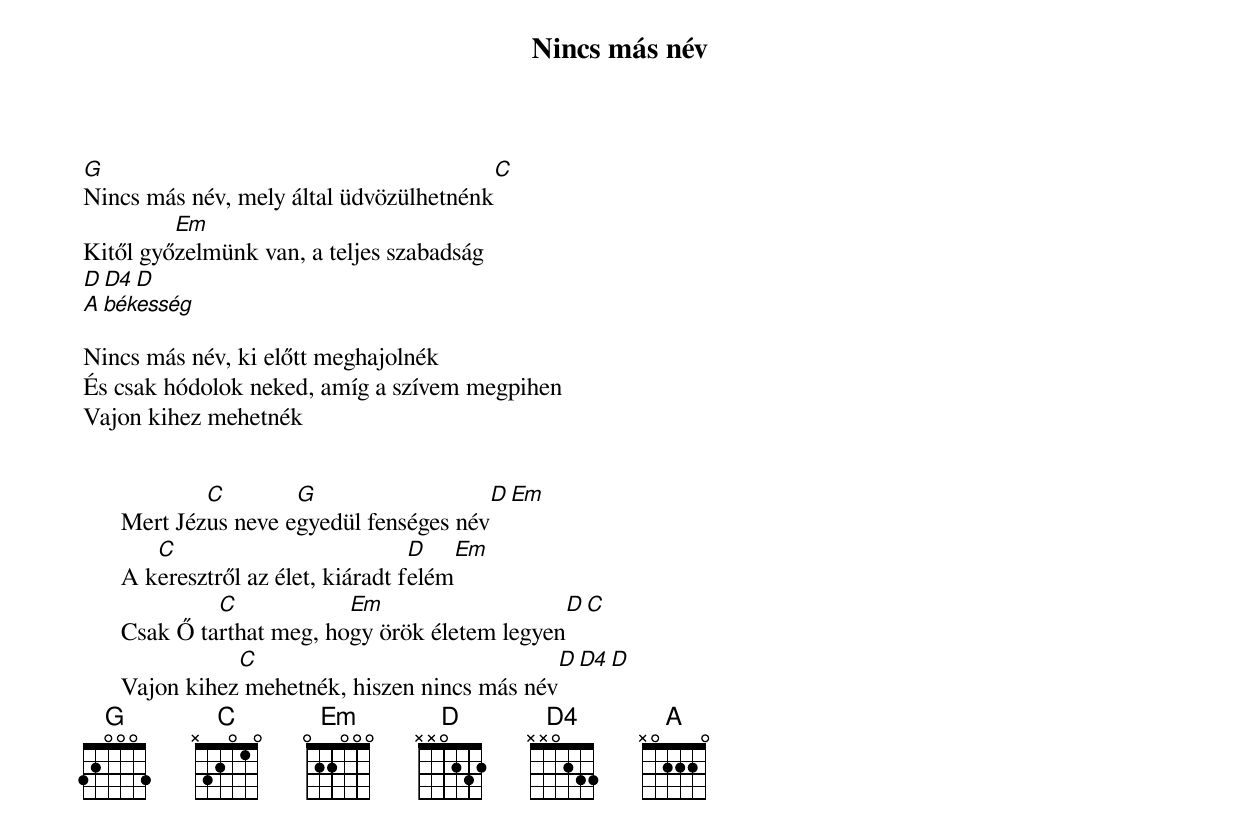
{title: Nincs más név}
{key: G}
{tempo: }
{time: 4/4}
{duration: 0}


G                                       C
Nincs más név, mely által üdvözülhetnénk
         Em
Kitől győzelmünk van, a teljes szabadság
    D         D4  D
A békesség

Nincs más név, ki előtt meghajolnék
És csak hódolok neked, amíg a szívem megpihen
Vajon kihez mehetnék


              C        G                   D            Em
      Mert Jézus neve egyedül fenséges név
         C                           D            Em
      A keresztről az élet, kiáradt felém
               C            Em                     D         C
      Csak Ő tarthat meg, hogy örök életem legyen
                 C                                   D              D4  D
      Vajon kihez mehetnék, hiszen nincs más név
